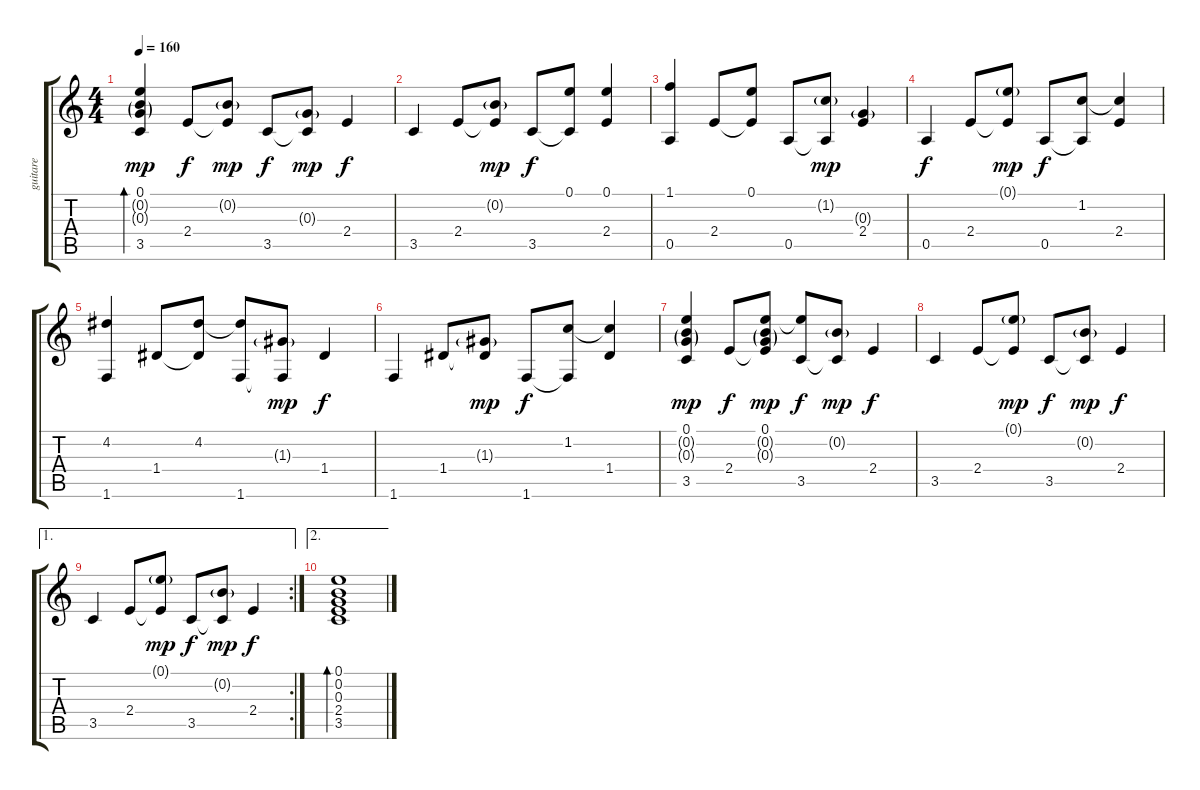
\track ("guitare" "guitare") {instrument acousticguitarnylon}
\staff {score tabs}
\tuning (E4 B3 G3 D3 A2 E2) {hide}
\ts (4 4)
\tempo 160
\clef g2
\ks c
(0.1 0.2{g} 0.3{g} 3.5).4{bd 120 dy mp} 2.4.8{dy f} (0.2{g} 2.4{t}).8{dy mp} 3.5.8{dy f} (0.3{g} 3.5{t}).8{dy mp} 2.4.4{dy f} |
3.5.4 2.4.8 (0.2{g} 2.4{t}).8{dy mp} 3.5.8{dy f} (0.1 3.5{t}).8 (0.1 2.4).4 |
(1.1 0.5).4 2.4.8 (0.1 2.4{t}).8 0.5.8 (1.2{g} 0.5{t}).8{dy mp} (0.3{g} 2.4).4 |
0.5.4{dy f} 2.4.8 (0.1{g} 2.4{t}).8{dy mp} 0.5.8{dy f} (1.2 0.5{t}).8 (1.2{t} 2.4).4 |
(4.2 1.6).4 1.4.8 (4.2 1.4{t}).8 (4.2{t} 1.6).8 (1.3{g} 1.6{t}).8{dy mp} 1.4.4{dy f} |
1.6.4 1.4.8 (1.3{g} 1.4{t}).8{dy mp} 1.6.8{dy f} (1.2 1.6{t}).8 (1.2{t} 1.4).4 |
(0.1 0.2{g} 0.3{g} 3.5).4{dy mp} 2.4.8{dy f} (0.1 0.2{g} 0.3{g} 2.4{t}).8{dy mp} (0.1{t} 3.5).8{dy f} (0.2{g} 3.5{t}).8{dy mp} 2.4.4{dy f} |
3.5.4 2.4.8 (0.1{g} 2.4{t}).8{dy mp} 3.5.8{dy f} (0.2{g} 3.5{t}).8{dy mp} 2.4.4{dy f} |
\ae 1
\rc 2
3.5.4 2.4.8 (0.1{g} 2.4{t}).8{dy mp} 3.5.8{dy f} (0.2{g} 3.5{t}).8{dy mp} 2.4.4{dy f} |
\ae 2
(0.1 0.2 0.3 2.4 3.5).1{bd 480}
